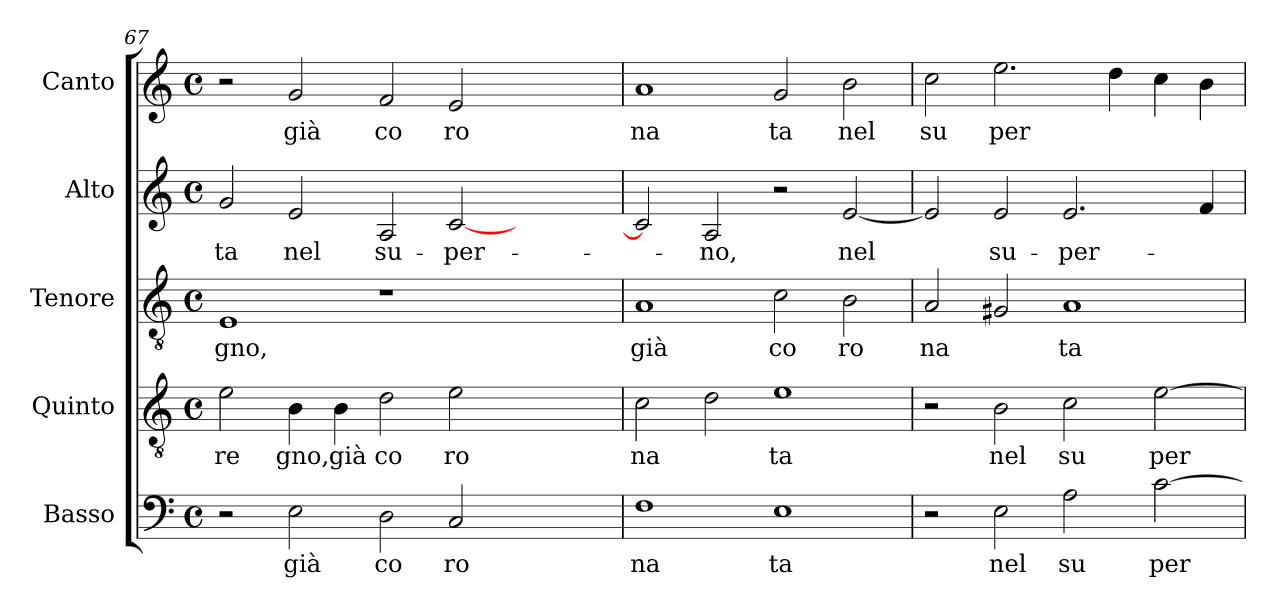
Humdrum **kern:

**kern	**text	**kern	**text	**kern	**text	**kern	**text	**kern	**text
*part5	*part5	*part4	*part4	*part3	*part3	*part2	*part2	*part1	*part1
*staff5	*staff5	*staff4	*staff4	*staff3	*staff3	*staff2	*staff2	*staff1	*staff1
*I"Basso	*	*I"Quinto	*	*I"Tenore	*	*I"Alto	*	*I"Canto	*
*clefF4	*	*clefGv2	*	*clefGv2	*	*clefG2	*	*clefG2	*
*M4/4	*	*M4/4	*	*M4/4	*	*M4/4	*	*M4/4	*
*met(c)	*	*met(c)	*	*met(c)	*	*met(c)	*	*met(c)	*
=67	=67	=67	=67	=67	=67	=67	=67	=67	=67
!	!	!	!LO:LY:b:cj	!	!LO:LY:b:cj	!	!LO:LY:b:cj	!	!
2r	.	2e\	re	1E	gno,	2g/	-ta	2r	.
!	!LO:LY:b:cj	!	!LO:LY:b:cj	!	!	!	!LO:LY:b:cj	!	!LO:LY:b:cj
2E\	già	4B\	gno,	.	.	2e/	nel	2g/	già
!	!	!	!LO:LY:b:cj	!	!	!	!	!	!
.	.	4B\	già	.	.	.	.	.	.
!	!LO:LY:b:cj	!	!LO:LY:b:cj	!LO:N:vis=1	!	!	!LO:LY:b:cj	!	!LO:LY:b:cj
2D\	co	2d\	co	0r	.	2A/	su-	2f/	co
!	!LO:LY:b:cj	!	!LO:LY:b:cj	!	!	!	!LO:LY:b	!	!LO:LY:b:cj
2C/	ro	2e\	ro	.	.	[<2c/	-per-	2e/	ro
1ryy	.	1ryy	.	.	.	1ryy	.	1ryy	.
=68	=68	=68	=68	=68	=68	=68	=68	=68	=68
!	!LO:LY:b:cj	!	!LO:LY:b:cj	!	!LO:LY:b:cj	!	!	!	!LO:LY:b:cj
1F	na	2c\	na	1A	già	2c/]	.	1a	na
!	!	!	!	!	!	!	!LO:LY:b:cj	!	!
.	.	2d\	.	.	.	2A/	-no,	.	.
!	!LO:LY:b:cj	!	!LO:LY:b:cj	!	!LO:LY:b:cj	!	!	!	!LO:LY:b:cj
1E	ta	1e	ta	2c\	co	2r	.	2g/	ta
!	!	!	!	!	!LO:LY:b:cj	!	!LO:LY:b	!	!LO:LY:b:cj
.	.	.	.	2B\	ro	[<2e/	nel	2b\	nel
=69	=69	=69	=69	=69	=69	=69	=69	=69	=69
!	!	!	!	!	!LO:LY:b:cj	!	!	!	!LO:LY:b:cj
2r	.	2r	.	2A/	na	2e/]	.	2cc\	su
!	!LO:LY:b:cj	!	!LO:LY:b:cj	!	!	!	!LO:LY:b:cj	!	!LO:LY:b
2E\	nel	2B\	nel	2G#X/	.	2e/	su-	2.ee\	per
!	!LO:LY:b:cj	!	!LO:LY:b:cj	!	!LO:LY:b:cj	!	!LO:LY:b	!	!
2A\	su	2c\	su	1A	ta	2.e/	-per-	.	.
.	.	.	.	.	.	.	.	4dd\	.
!	!LO:LY:b	!	!LO:LY:b	!	!	!	!	!	!
[>2c\	per	[>2e\	per	.	.	.	.	4cc\	.
.	.	.	.	.	.	4f/	.	4b\	.
=	=	=	=	=	=	=	=	=	=
*-	*-	*-	*-	*-	*-	*-	*-	*-	*-
